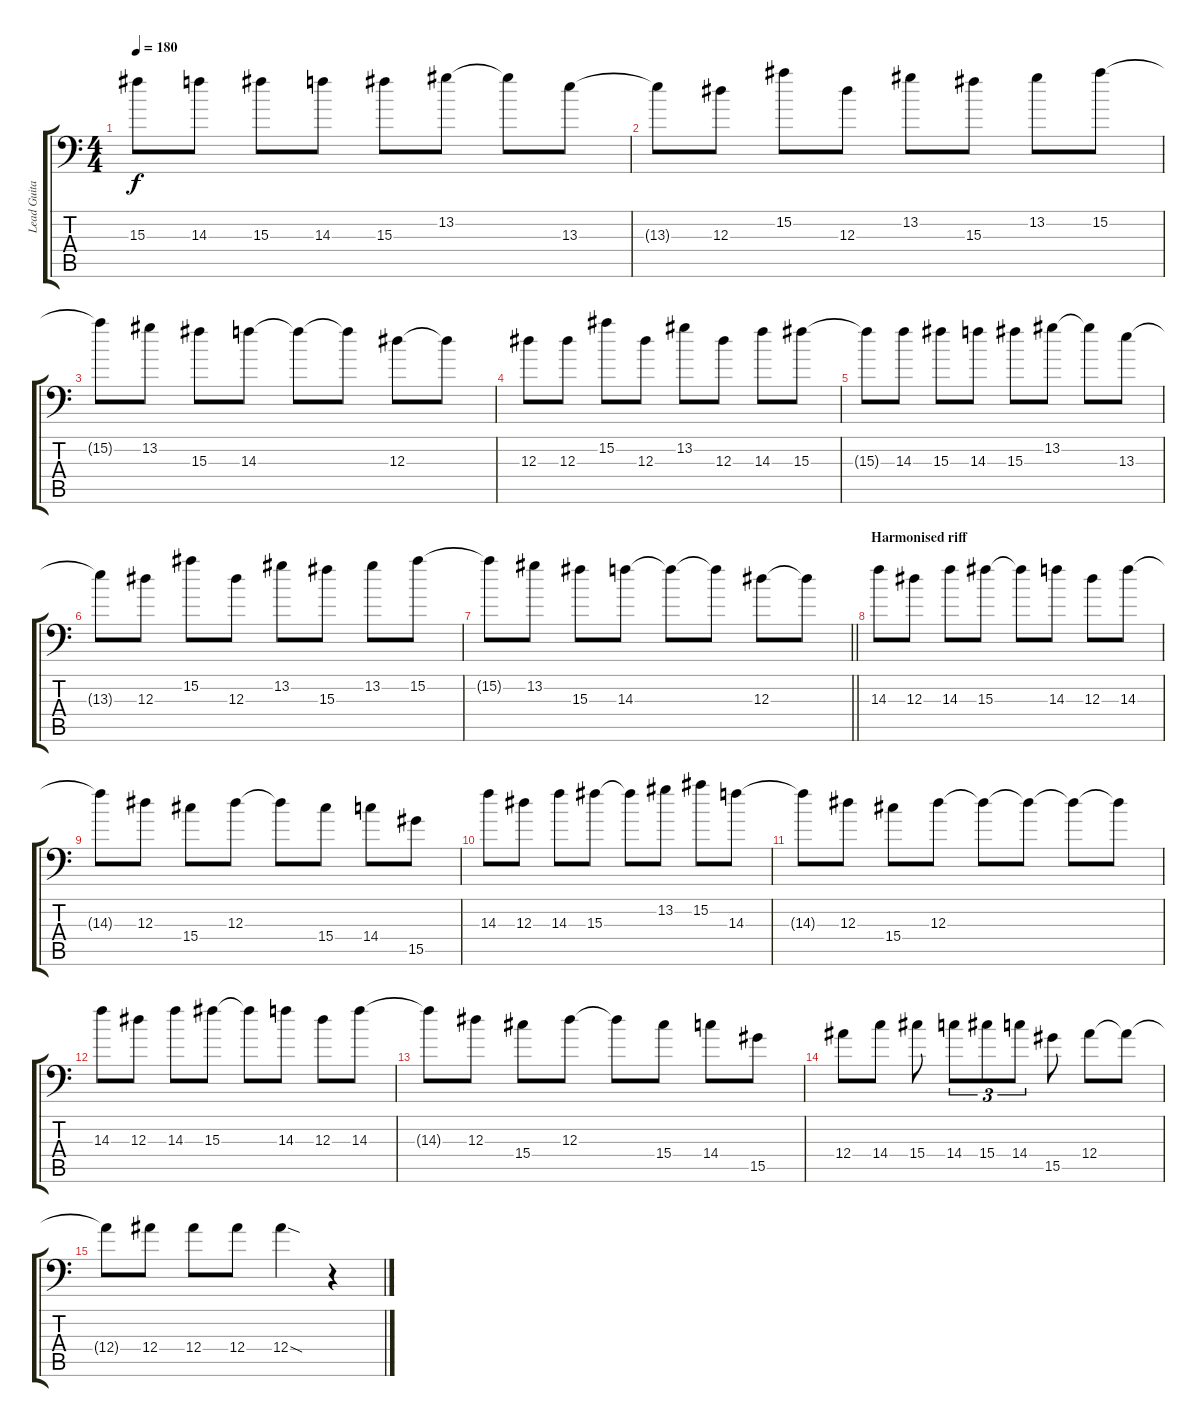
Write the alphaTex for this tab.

\track ("Lead Guitar 2" "Lead Guita") {instrument overdrivenguitar}
\staff {score tabs}
\tuning (C4 G3 Eb3 Bb2 F2 Bb1) {hide}
\ts (4 4)
\tempo 180
\clef f4
\ks c
15.3{t}.8{dy f} 14.3.8 15.3.8 14.3.8 15.3.8 13.2.8 13.2{t}.8 13.3.8 |
13.3{t}.8 12.3.8 15.2.8 12.3.8 13.2.8 15.3.8 13.2.8 15.2.8 |
15.2{t}.8 13.2.8 15.3.8 14.3.8 14.3{t}.8 14.3{t}.8 12.3.8 12.3{t}.8 |
12.3.8 12.3.8 15.2.8 12.3.8 13.2.8 12.3.8 14.3.8 15.3.8 |
15.3{t}.8 14.3.8 15.3.8 14.3.8 15.3.8 13.2.8 13.2{t}.8 13.3.8 |
13.3{t}.8 12.3.8 15.2.8 12.3.8 13.2.8 15.3.8 13.2.8 15.2.8 |
\barLineRight lightlight
15.2{t}.8 13.2.8 15.3.8 14.3.8 14.3{t}.8 14.3{t}.8 12.3.8 12.3{t}.8 |
\section ("" "Harmonised riff")
14.3.8{balance 0} 12.3.8 14.3.8 15.3.8 15.3{t}.8 14.3.8 12.3.8 14.3.8 |
14.3{t}.8 12.3.8 15.4.8 12.3.8 12.3{t}.8 15.4.8 14.4.8 15.5.8 |
14.3.8 12.3.8 14.3.8 15.3.8 15.3{t}.8 13.2.8 15.2.8 14.3.8 |
14.3{t}.8 12.3.8 15.4.8 12.3.8 12.3{t}.8 12.3{t}.8 12.3{t}.8 12.3{t}.8 |
14.3.8 12.3.8 14.3.8 15.3.8 15.3{t}.8 14.3.8 12.3.8 14.3.8 |
14.3{t}.8 12.3.8 15.4.8 12.3.8 12.3{t}.8 15.4.8 14.4.8 15.5.8 |
12.4.8 14.4.8 15.4.8 14.4.8{tu (3 2)} 15.4.8{tu (3 2)} 14.4.8{tu (3 2)} 15.5.8 12.4.8 12.4{t}.8 |
12.4{t}.8 12.4.8 12.4.8 12.4.8 12.4{sod}.4 r.4
